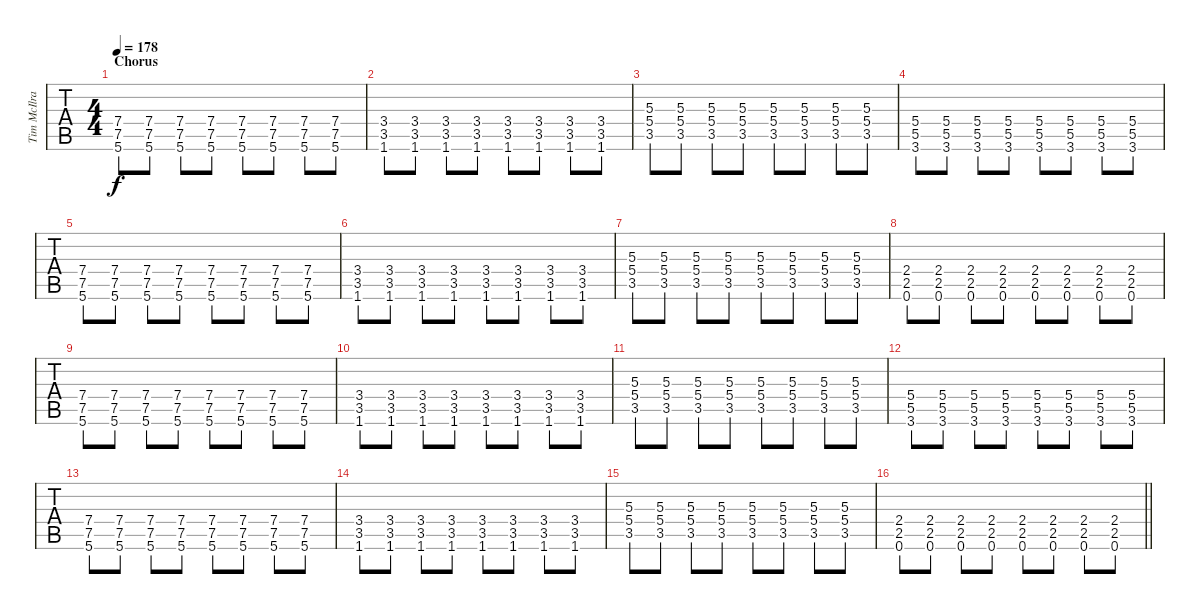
\track ("Tim McIlrath - Guitar Two" "Tim McIlra") {instrument distortionguitar}
\staff {tabs}
\tuning (Eb4 Bb3 Gb3 Db3 Ab2 Eb2) {hide}
\ts (4 4)
\section ("" "Chorus")
\tempo 178
\clef g2
\ks c
(7.4 7.5 5.6).8{dy f} (7.4 7.5 5.6).8 (7.4 7.5 5.6).8 (7.4 7.5 5.6).8 (7.4 7.5 5.6).8 (7.4 7.5 5.6).8 (7.4 7.5 5.6).8 (7.4 7.5 5.6).8 |
(3.4 3.5 1.6).8 (3.4 3.5 1.6).8 (3.4 3.5 1.6).8 (3.4 3.5 1.6).8 (3.4 3.5 1.6).8 (3.4 3.5 1.6).8 (3.4 3.5 1.6).8 (3.4 3.5 1.6).8 |
(5.3 5.4 3.5).8 (5.3 5.4 3.5).8 (5.3 5.4 3.5).8 (5.3 5.4 3.5).8 (5.3 5.4 3.5).8 (5.3 5.4 3.5).8 (5.3 5.4 3.5).8 (5.3 5.4 3.5).8 |
(5.4 5.5 3.6).8 (5.4 5.5 3.6).8 (5.4 5.5 3.6).8 (5.4 5.5 3.6).8 (5.4 5.5 3.6).8 (5.4 5.5 3.6).8 (5.4 5.5 3.6).8 (5.4 5.5 3.6).8 |
(7.4 7.5 5.6).8 (7.4 7.5 5.6).8 (7.4 7.5 5.6).8 (7.4 7.5 5.6).8 (7.4 7.5 5.6).8 (7.4 7.5 5.6).8 (7.4 7.5 5.6).8 (7.4 7.5 5.6).8 |
(3.4 3.5 1.6).8 (3.4 3.5 1.6).8 (3.4 3.5 1.6).8 (3.4 3.5 1.6).8 (3.4 3.5 1.6).8 (3.4 3.5 1.6).8 (3.4 3.5 1.6).8 (3.4 3.5 1.6).8 |
(5.3 5.4 3.5).8 (5.3 5.4 3.5).8 (5.3 5.4 3.5).8 (5.3 5.4 3.5).8 (5.3 5.4 3.5).8 (5.3 5.4 3.5).8 (5.3 5.4 3.5).8 (5.3 5.4 3.5).8 |
(2.4 2.5 0.6).8 (2.4 2.5 0.6).8 (2.4 2.5 0.6).8 (2.4 2.5 0.6).8 (2.4 2.5 0.6).8 (2.4 2.5 0.6).8 (2.4 2.5 0.6).8 (2.4 2.5 0.6).8 |
(7.4 7.5 5.6).8 (7.4 7.5 5.6).8 (7.4 7.5 5.6).8 (7.4 7.5 5.6).8 (7.4 7.5 5.6).8 (7.4 7.5 5.6).8 (7.4 7.5 5.6).8 (7.4 7.5 5.6).8 |
(3.4 3.5 1.6).8 (3.4 3.5 1.6).8 (3.4 3.5 1.6).8 (3.4 3.5 1.6).8 (3.4 3.5 1.6).8 (3.4 3.5 1.6).8 (3.4 3.5 1.6).8 (3.4 3.5 1.6).8 |
(5.3 5.4 3.5).8 (5.3 5.4 3.5).8 (5.3 5.4 3.5).8 (5.3 5.4 3.5).8 (5.3 5.4 3.5).8 (5.3 5.4 3.5).8 (5.3 5.4 3.5).8 (5.3 5.4 3.5).8 |
(5.4 5.5 3.6).8 (5.4 5.5 3.6).8 (5.4 5.5 3.6).8 (5.4 5.5 3.6).8 (5.4 5.5 3.6).8 (5.4 5.5 3.6).8 (5.4 5.5 3.6).8 (5.4 5.5 3.6).8 |
(7.4 7.5 5.6).8 (7.4 7.5 5.6).8 (7.4 7.5 5.6).8 (7.4 7.5 5.6).8 (7.4 7.5 5.6).8 (7.4 7.5 5.6).8 (7.4 7.5 5.6).8 (7.4 7.5 5.6).8 |
(3.4 3.5 1.6).8 (3.4 3.5 1.6).8 (3.4 3.5 1.6).8 (3.4 3.5 1.6).8 (3.4 3.5 1.6).8 (3.4 3.5 1.6).8 (3.4 3.5 1.6).8 (3.4 3.5 1.6).8 |
(5.3 5.4 3.5).8 (5.3 5.4 3.5).8 (5.3 5.4 3.5).8 (5.3 5.4 3.5).8 (5.3 5.4 3.5).8 (5.3 5.4 3.5).8 (5.3 5.4 3.5).8 (5.3 5.4 3.5).8 |
\barLineRight lightlight
(2.4 2.5 0.6).8 (2.4 2.5 0.6).8 (2.4 2.5 0.6).8 (2.4 2.5 0.6).8 (2.4 2.5 0.6).8 (2.4 2.5 0.6).8 (2.4 2.5 0.6).8 (2.4 2.5 0.6).8
